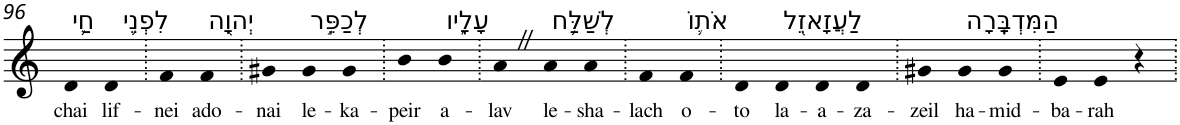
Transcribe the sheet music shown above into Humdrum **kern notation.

**kern	**text
*part1	*part1
*staff1	*staff1
*I"Piano	*
*I'Pno	*
!!LO:PB:g=z
*clefG2	*
*k[]	*
=96	=96
!LO:TX:a:t=חַ֛י	!
!	!LO:LY:b
4d	chai
!LO:TX:a:t=לִפְנֵ֥י	!
!	!LO:LY:b
4d	lif-
=97.	=97.
!	!LO:LY:b
4f	-nei
!LO:TX:a:t=יְהוָ֖ה	!
!	!LO:LY:b
4f	ado-
=98.	=98.
!	!LO:LY:b
4g#X	-nai
!LO:TX:a:t=לְכַפֵּ֣ר	!
!	!LO:LY:b
4g#	le-
!	!LO:LY:b
4g#	-ka-
=99.	=99.
!	!LO:LY:b
4b	-peir
!LO:TX:a:t=עָלָ֑יו	!
!	!LO:LY:b
4b	a-
=100.	=100.
!	!LO:LY:b
4aZ	-lav
!LO:TX:a:t=לְשַׁלַּ֥ח	!
!	!LO:LY:b
4a	le-
!	!LO:LY:b
4a	-sha-
=101.	=101.
!	!LO:LY:b
4f	-lach
!LO:TX:a:t=אֹת֛וֹ	!
!	!LO:LY:b
4f	o-
=102.	=102.
!	!LO:LY:b
4d	-to
!LO:TX:a:t=לַעֲזָאזֵ֖ל	!
!	!LO:LY:b
4d	la-
!	!LO:LY:b
4d	-a-
!	!LO:LY:b
4d	-za-
=103.	=103.
!	!LO:LY:b
4g#X	-zeil
!LO:TX:a:t=הַמִּדְבָּֽרָה	!
!	!LO:LY:b
4g#	ha-
!	!LO:LY:b
4g#	-mid-
=104.	=104.
!	!LO:LY:b
4e	-ba-
!	!LO:LY:b
4e	-rah
4r	.
=.	=.
*-	*-
